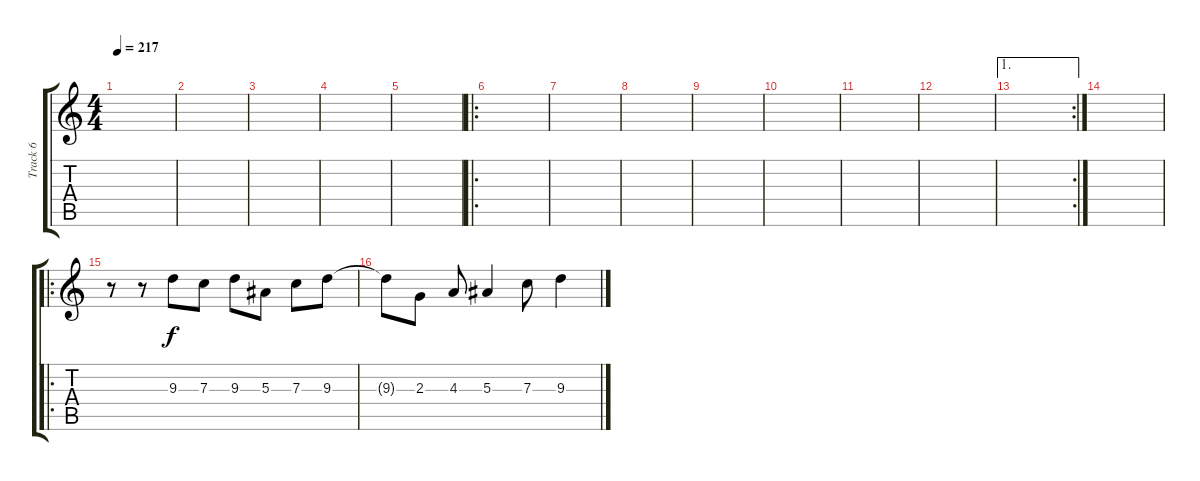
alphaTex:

\track ("Track 6" "Track 6") {instrument distortionguitar}
\staff {score tabs}
\tuning (D4 A3 F3 C3 G2 D2) {hide}
\ts (4 4)
\tempo 217
\clef g2
\ks c
|
|
|
|
|
\ro
|
|
|
|
|
|
|
\ae 1
\rc 2
|
|
\ro
r.8 r.8 9.3.8 7.3.8 9.3.8 5.3.8 7.3.8 9.3.8 |
9.3{t}.8 2.3.8 4.3.8 5.3.4 7.3.8 9.3.4
